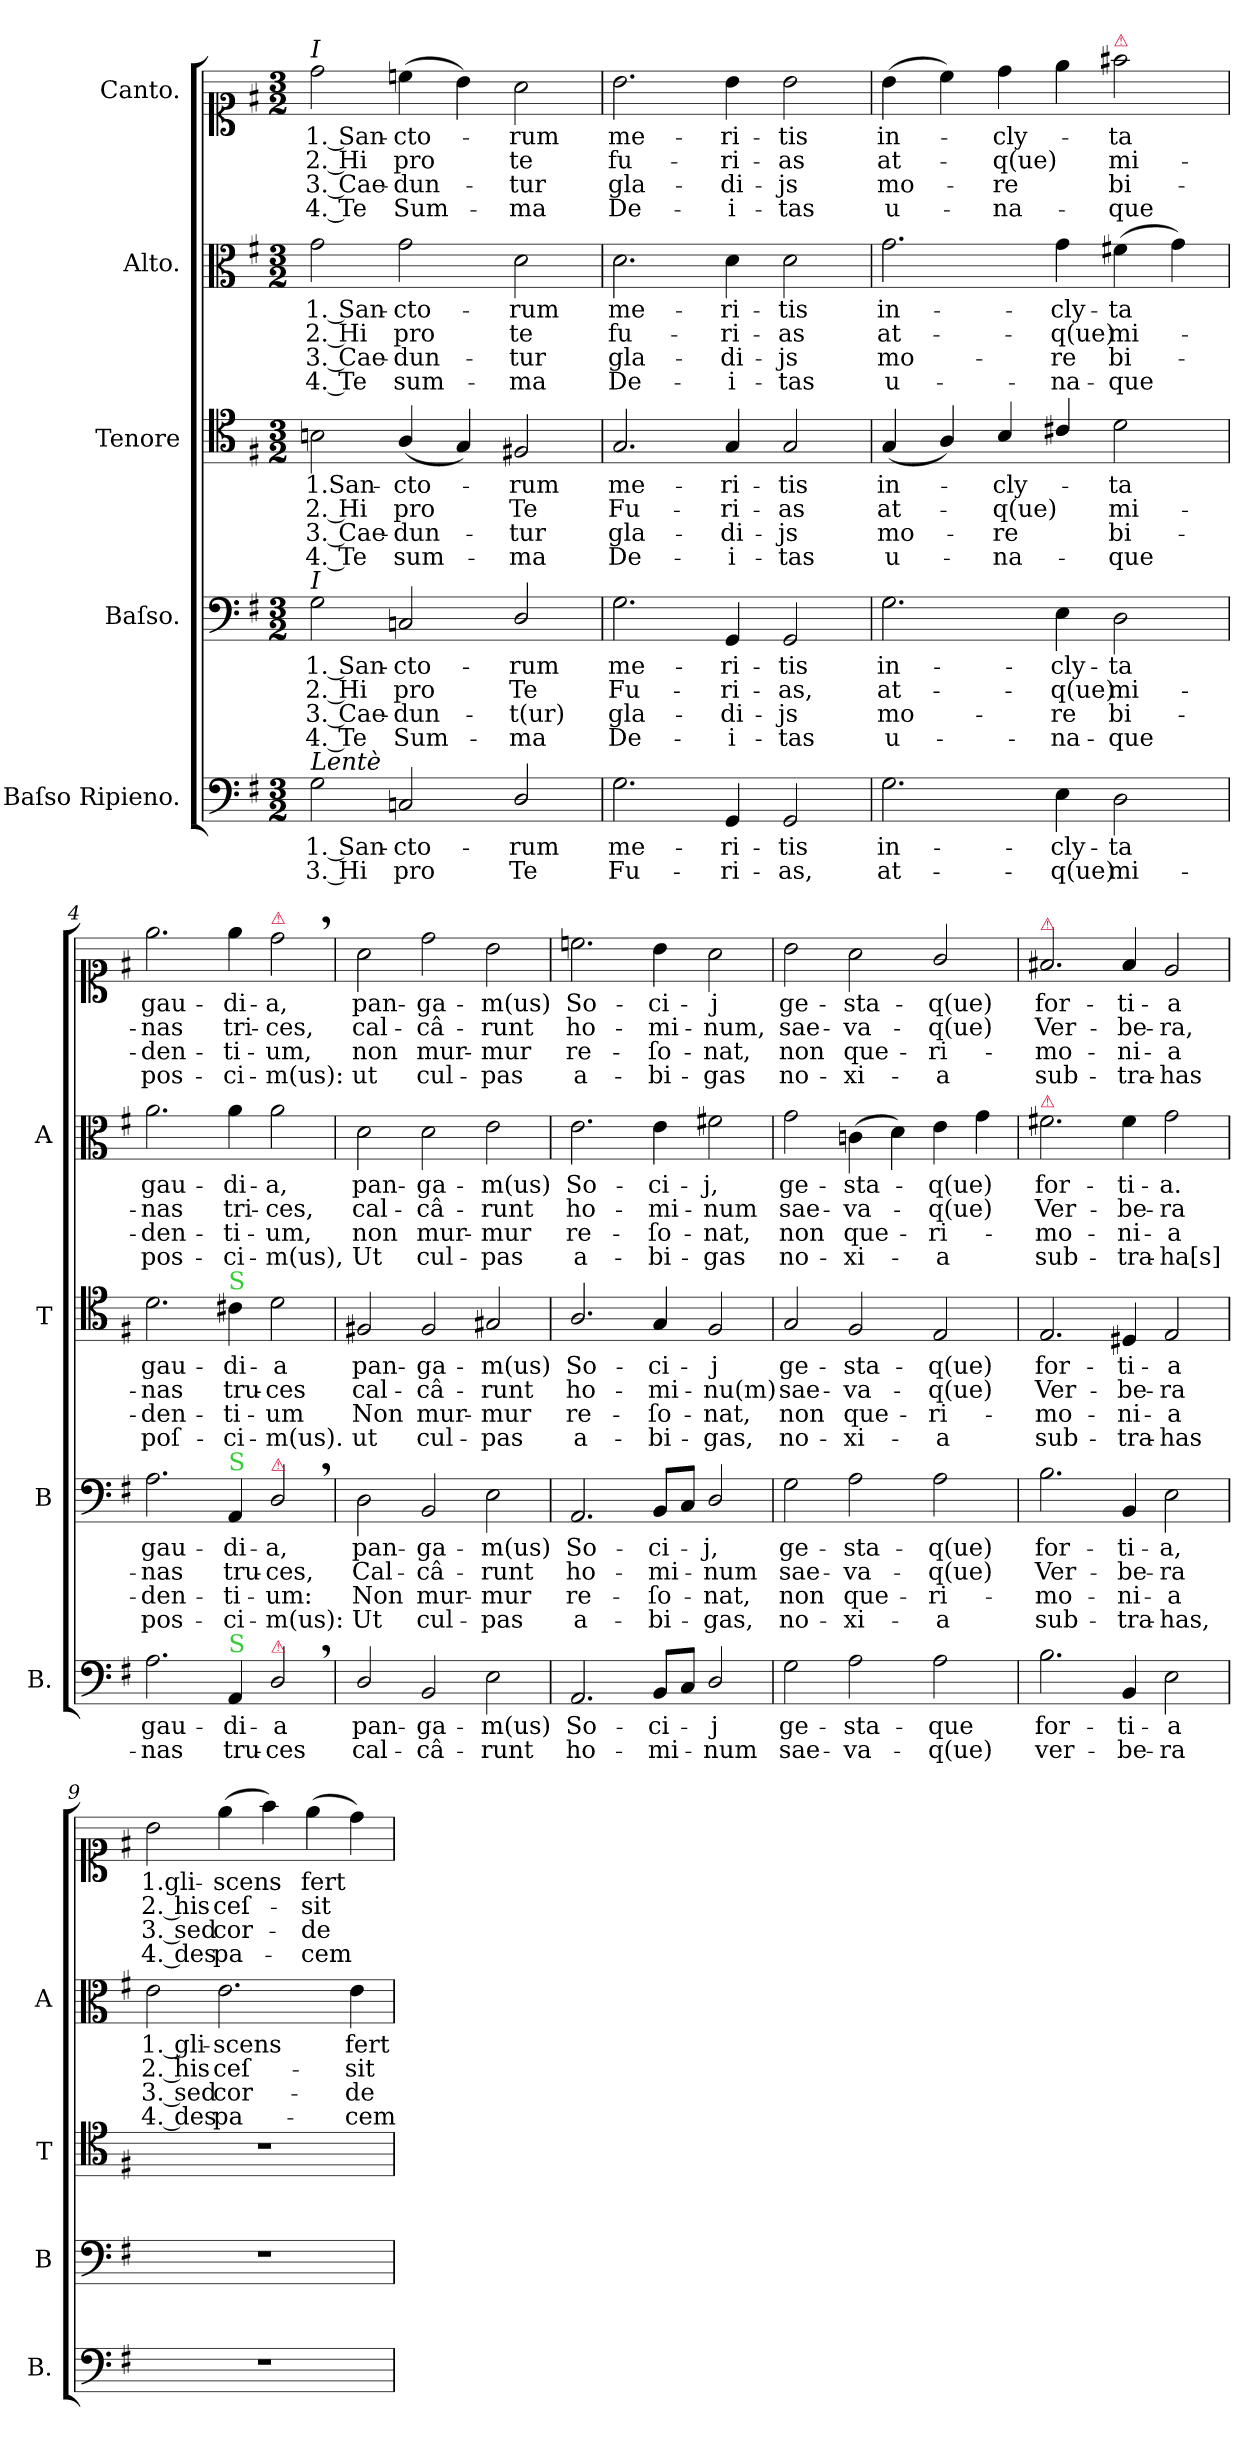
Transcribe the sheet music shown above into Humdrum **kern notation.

**kern	**text	**text	**kern	**text	**text	**text	**text	**kern	**text	**text	**text	**text	**kern	**text	**text	**text	**text	**kern	**text	**text	**text	**text
*part5	*part5	*part5	*part4	*part4	*part4	*part4	*part4	*part3	*part3	*part3	*part3	*part3	*part2	*part2	*part2	*part2	*part2	*part1	*part1	*part1	*part1	*part1
*staff5	*staff5	*staff5	*staff4	*staff4	*staff4	*staff4	*staff4	*staff3	*staff3	*staff3	*staff3	*staff3	*staff2	*staff2	*staff2	*staff2	*staff2	*staff1	*staff1	*staff1	*staff1	*staff1
*I"Baſso Ripieno.	*	*	*I"Baſso.	*	*	*	*	*I"Tenore	*	*	*	*	*I"Alto.	*	*	*	*	*I"Canto.	*	*	*	*
*I'B.	*	*	*I'B	*	*	*	*	*I'T	*	*	*	*	*I'A	*	*	*	*	*	*	*	*	*
*clefF4	*	*	*clefF4	*	*	*	*	*clefC4	*	*	*	*	*clefC3	*	*	*	*	*clefC1	*	*	*	*
*k[f#]	*	*	*k[f#]	*	*	*	*	*k[f#]	*	*	*	*	*k[f#]	*	*	*	*	*k[f#]	*	*	*	*
*G:	*	*	*G:	*	*	*	*	*G:	*	*	*	*	*G:	*	*	*	*	*G:	*	*	*	*
*M3/2	*	*	*M3/2	*	*	*	*	*M3/2	*	*	*	*	*M3/2	*	*	*	*	*M3/2	*	*	*	*
=1	=1	=1	=1	=1	=1	=1	=1	=1	=1	=1	=1	=1	=1	=1	=1	=1	=1	=1	=1	=1	=1	=1
!	!	!	!	!	!	!	!	!	!	!	!	!	!	!	!	!	!	!LO:TX:a:i:t=I	!	!	!	!
!	!	!	!LO:TX:a:i:t=I	!	!	!	!	!	!	!	!	!	!	!	!	!	!	!	!	!	!	!
!LO:TX:a:i:t=Lentè	!	!	!	!	!	!	!	!	!	!	!	!	!	!	!	!	!	!	!	!	!	!
2G\	1. San-	3. Hi	2G\	1. San-	2. Hi	3. Cae-	4. Te	2Bn\	1.San-	2. Hi	3. Cae-	4. Te	2g\	1. San-	2. Hi	3. Cae-	4. Te	2dd\	1. San-	2. Hi	3. Cae-	4. Te
2Cn/	-cto-	pro	2Cn/	-cto-	pro	-dun-	Sum-	(4A/	-cto-	pro	-dun-	sum-	2g\	-cto-	pro	-dun-	sum-	(4ccn\	-cto-	pro	-dun-	Sum-
.	.	.	.	.	.	.	.	4G/)	.	.	.	.	.	.	.	.	.	4b\)	.	.	.	.
2D/	-rum	Te	2D/	-rum	Te	-t(ur)	-ma	2F#X/	-rum	Te	-tur	-ma	2d\	-rum	te	-tur	-ma	2a\	-rum	te	-tur	-ma
=2	=2	=2	=2	=2	=2	=2	=2	=2	=2	=2	=2	=2	=2	=2	=2	=2	=2	=2	=2	=2	=2	=2
2.G\	me-	Fu-	2.G\	me-	Fu-	gla-	De-	2.G/	me-	Fu-	gla-	De-	2.d\	me-	fu-	gla-	De-	2.b\	me-	fu-	gla-	De-
4GG/	-ri-	-ri-	4GG/	-ri-	-ri-	-di-	-i-	4G/	-ri-	-ri-	-di-	-i-	4d\	-ri-	-ri-	-di-	-i-	4b\	-ri-	-ri-	-di-	-i-
2GG/	-tis	-as,	2GG/	-tis	-as,	-js	-tas	2G/	-tis	-as	-js	-tas	2d\	-tis	-as	-js	-tas	2b\	-tis	-as	-js	-tas
=3	=3	=3	=3	=3	=3	=3	=3	=3	=3	=3	=3	=3	=3	=3	=3	=3	=3	=3	=3	=3	=3	=3
2.G\	in-	at-	2.G\	in-	at-	mo-	u-	(4G/	in-	at-	mo-	u-	2.g\	in-	at-	mo-	u-	(4b\	in-	at-	mo-	u-
.	.	.	.	.	.	.	.	4A/)	.	.	.	.	.	.	.	.	.	4cc\)	.	.	.	.
.	.	.	.	.	.	.	.	4B/	-cly-	-q(ue)	-re	-na-	.	.	.	.	.	4dd\	-cly-	-q(ue)	-re	-na-
4E\	-cly-	-q(ue)	4E\	-cly-	-q(ue)	-re	-na-	4c#X/	.	.	.	.	4g\	-cly-	-q(ue)	-re	-na-	4ee\	.	.	.	.
!	!	!	!	!	!	!	!	!	!	!	!	!	!	!	!	!	!	!LO:TX:a:color=crimson:t=⚠	!	!	!	!
2D\	-ta	mi-	2D\	-ta	mi-	bi-	-que	2d\	-ta	mi-	bi-	-que	(4f#X\	-ta	mi-	bi-	-que	2ff#X\	-ta	mi-	bi-	-que
.	.	.	.	.	.	.	.	.	.	.	.	.	4g\)	.	.	.	.	.	.	.	.	.
=4	=4	=4	=4	=4	=4	=4	=4	=4	=4	=4	=4	=4	=4	=4	=4	=4	=4	=4	=4	=4	=4	=4
2.A\	gau-	-nas	2.A\	gau-	-nas	-den-	pos-	2.d\	gau-	-nas	-den-	poſ-	2.a\	gau-	-nas	-den-	pos-	2.ee\	gau-	-nas	-den-	pos-
!	!	!	!	!	!	!	!	!LO:TX:a:color=limegreen:t=S	!	!	!	!	!	!	!	!	!	!	!	!	!	!
!	!	!	!LO:TX:a:color=limegreen:t=S	!	!	!	!	!	!	!	!	!	!	!	!	!	!	!	!	!	!	!
!LO:TX:a:color=limegreen:t=S	!	!	!	!	!	!	!	!	!	!	!	!	!	!	!	!	!	!	!	!	!	!
4AA/	-di-	tru-	4AA/	-di-	tru-	-ti-	-ci-	4c#X\	-di-	tru-	-ti-	-ci-	4a\	-di-	tri-	-ti-	-ci-	4ee\	-di-	tri-	-ti-	-ci-
!	!	!	!	!	!	!	!	!	!	!	!	!	!	!	!	!	!	!LO:TX:a:color=crimson:t=⚠	!	!	!	!
!	!	!	!LO:TX:a:color=crimson:t=⚠	!	!	!	!	!	!	!	!	!	!	!	!	!	!	!	!	!	!	!
!LO:TX:a:color=crimson:t=⚠	!	!	!	!	!	!	!	!	!	!	!	!	!	!	!	!	!	!	!	!	!	!
2D,</	-a	-ces	2D,</	-a,	-ces,	-um:	-m(us):	2d\	-a	-ces	-um	-m(us).	2a\	-a,	-ces,	-um,	-m(us),	2dd,<\	-a,	-ces,	-um,	-m(us):
=5	=5	=5	=5	=5	=5	=5	=5	=5	=5	=5	=5	=5	=5	=5	=5	=5	=5	=5	=5	=5	=5	=5
2D/	pan-	cal-	2D\	pan-	Cal-	Non	Ut	2F#X/	pan-	cal-	Non	ut	2d\	pan-	cal-	non	Ut	2a\	pan-	cal-	non	ut
2BB/	-ga-	-câ-	2BB/	-ga-	-câ-	mur-	cul-	2F#/	-ga-	-câ-	mur-	cul-	2d\	-ga-	-câ-	mur-	cul-	2dd\	-ga-	-câ-	mur-	cul-
2E\	-m(us)	-runt	2E\	-m(us)	-runt	-mur	-pas	2G#X/	-m(us)	-runt	-mur	-pas	2e\	-m(us)	-runt	-mur	-pas	2b\	-m(us)	-runt	-mur	-pas
=6	=6	=6	=6	=6	=6	=6	=6	=6	=6	=6	=6	=6	=6	=6	=6	=6	=6	=6	=6	=6	=6	=6
2.AA/	So-	ho-	2.AA/	So-	ho-	re-	a-	2.A/	So-	ho-	re-	a-	2.e\	So-	ho-	re-	a-	2.ccn\	So-	ho-	re-	a-
8BB/L	-ci-	-mi-	8BB/L	-ci-	-mi-	-ſo-	-bi-	4G/	-ci-	-mi-	-ſo-	-bi-	4e\	-ci-	-mi-	-ſo-	-bi-	4b\	-ci-	-mi-	-ſo-	-bi-
8C/J	.	.	8C/J	.	.	.	.	.	.	.	.	.	.	.	.	.	.	.	.	.	.	.
2D/	-j	-num	2D/	-j,	-num	-nat,	-gas,	2F#/	-j	-nu(m)	-nat,	-gas,	2f#X\	-j,	-num	-nat,	-gas	2a\	-j	-num,	-nat,	-gas
=7	=7	=7	=7	=7	=7	=7	=7	=7	=7	=7	=7	=7	=7	=7	=7	=7	=7	=7	=7	=7	=7	=7
2G\	ge-	sae-	2G\	ge-	sae-	non	no-	2G/	ge-	sae-	non	no-	2g\	ge-	sae-	non	no-	2b\	ge-	sae-	non	no-
2A\	-sta-	-va-	2A\	-sta-	-va-	que-	-xi-	2F#/	-sta-	-va-	que-	-xi-	(4cn\	-sta-	-va-	que-	-xi-	2a\	-sta-	-va-	que-	-xi-
.	.	.	.	.	.	.	.	.	.	.	.	.	4d\)	.	.	.	.	.	.	.	.	.
2A\	-que	-q(ue)	2A\	-q(ue)	-q(ue)	-ri-	-a	2E/	-q(ue)	-q(ue)	-ri-	-a	4e\	-q(ue)	-q(ue)	-ri-	-a	2g/	-q(ue)	-q(ue)	-ri-	-a
.	.	.	.	.	.	.	.	.	.	.	.	.	4g\	.	.	.	.	.	.	.	.	.
=8	=8	=8	=8	=8	=8	=8	=8	=8	=8	=8	=8	=8	=8	=8	=8	=8	=8	=8	=8	=8	=8	=8
!	!	!	!	!	!	!	!	!	!	!	!	!	!	!	!	!	!	!LO:TX:a:color=crimson:t=⚠	!	!	!	!
!	!	!	!	!	!	!	!	!	!	!	!	!	!LO:TX:a:color=crimson:t=⚠	!	!	!	!	!	!	!	!	!
2.B\	for-	ver-	2.B\	for-	Ver-	-mo-	sub-	2.E/	for-	Ver-	-mo-	sub-	2.f#X\	for-	Ver-	-mo-	sub-	2.f#X/	for-	Ver-	-mo-	sub-
4BB/	-ti-	-be-	4BB/	-ti-	-be-	-ni-	-tra-	4D#X/	-ti-	-be-	-ni-	-tra-	4f#\	-ti-	-be-	-ni-	-tra-	4f#/	-ti-	-be-	-ni-	-tra-
2E\	-a	-ra	2E\	-a,	-ra	-a	-has,	2E/	-a	-ra	-a	-has	2g\	-a.	-ra	-a	-ha[s]	2e/	-a	-ra,	-a	-has
=9	=9	=9	=9	=9	=9	=9	=9	=9	=9	=9	=9	=9	=9	=9	=9	=9	=9	=9	=9	=9	=9	=9
1.r	.	.	1.r	.	.	.	.	1.r	.	.	.	.	2e\	1. gli-	2. his	3. sed	4. des	2b\	1.gli-	2. his	3. sed	4. des
.	.	.	.	.	.	.	.	.	.	.	.	.	2.e\	-scens	ceſ-	cor-	pa-	(4ee\	-scens	ceſ-	cor-	pa-
.	.	.	.	.	.	.	.	.	.	.	.	.	.	.	.	.	.	4ff#\)	.	.	.	.
.	.	.	.	.	.	.	.	.	.	.	.	.	.	.	.	.	.	(4ee\	fert	-sit	-de	-cem
.	.	.	.	.	.	.	.	.	.	.	.	.	4e\	fert	-sit	-de	-cem	4dd\)	.	.	.	.
=	=	=	=	=	=	=	=	=	=	=	=	=	=	=	=	=	=	=	=	=	=	=
*-	*-	*-	*-	*-	*-	*-	*-	*-	*-	*-	*-	*-	*-	*-	*-	*-	*-	*-	*-	*-	*-	*-
